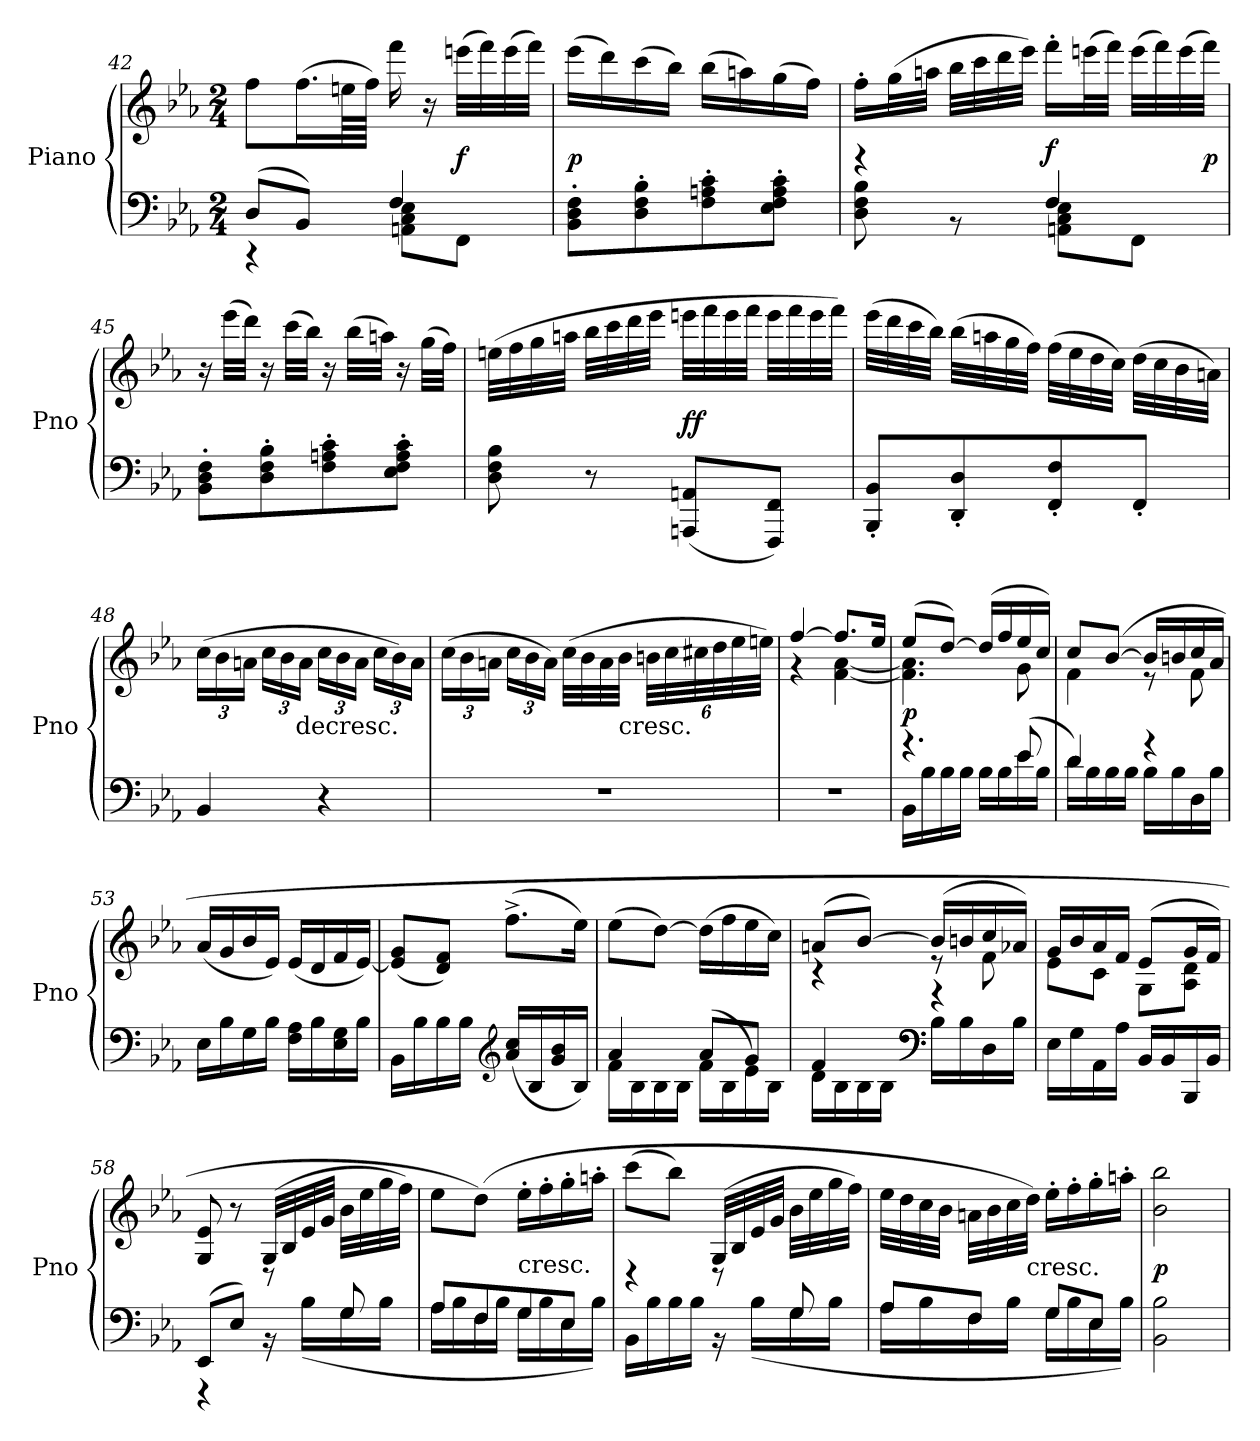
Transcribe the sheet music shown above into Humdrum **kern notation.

**kern	**kern	**dynam
*part1	*part1	*part1
*staff2	*staff1	*staff1/2
*I"Piano	*	*
*I'Pno	*	*
*clefF4	*clefG2	*
*k[b-e-a-]	*k[b-e-a-]	*
*E-:	*E-:	*
*M2/4	*M2/4	*
=42	=42	=42
*^	*	*
(8D/L	4r	8ff\L	.
8BB-/J)	.	(16.ff\L	.
.	.	64een\LL	.
.	.	64ff\JJJJ)	.
4F/	8AAn\ 8C\ 8E-\L	16fff\	.
.	.	16r	.
.	8FF\J	(32eeen\LLL	f
.	.	32fff\)	.
.	.	(32eee\	.
.	.	32fff\JJJ)	.
*v	*v	*	*
=43	=43	=43
8BB-'\ 8D'\ 8F'\L	(16eee-\LL	p
.	16ddd\)	.
8D'\ 8F'\ 8B-'\	(16ccc\	.
.	16bb-\JJ)	.
8F'\ 8An'\ 8c'\	(16bb-\LL	.
.	16aan\)	.
8E-'\ 8F'\ 8A'\ 8c'\J	(16gg\	.
.	16ff\JJ)	.
=44	=44	=44
*^	*	*
4r	8D\ 8F\ 8B-\	16ff'\LL	.
.	.	(32gg\L	.
.	.	32aan\JJJ	.
.	8r	32bb-\LLL	.
.	.	32ccc\	.
.	.	32ddd\	.
.	.	32eee-\JJJ)	.
4F/	8AAn\ 8C\ 8E-\L	16fff'\LL	f
.	.	(32eeen\L	.
.	.	32fff\JJJ)	.
.	8FF\J	(32eee\LLL	.
.	.	32fff\)	.
.	.	(32eee\	.
.	.	32fff\JJJ)	p
*v	*v	*	*
=45	=45	=45
8BB-'\ 8D'\ 8F'\L	16r	.
.	(32eee-\LLL	.
.	32ddd\JJJ)	.
8D'\ 8F'\ 8B-'\	16r	.
.	(32ccc\LLL	.
.	32bb-\JJJ)	.
8F'\ 8An'\ 8c'\	16r	.
.	(32bb-\LLL	.
.	32aan\JJJ)	.
8E-'\ 8F'\ 8A'\ 8c'\J	16r	.
.	(32gg\LLL	.
.	32ff\JJJ)	.
=46	=46	=46
8D\ 8F\ 8B-\	(32een\LLL	.
.	32ff\	.
.	32gg\	.
.	32aan\JJJ	.
8r	32bb-\LLL	.
.	32ccc\	.
.	32ddd\	.
.	32eee-\JJJ	.
(8AAAn/ 8AAn/L	32eeen\LLL	ff
.	32fff\	.
.	32eee\	.
.	32fff\JJJ	.
8FFF/ 8FF/J)	32eee\LLL	.
.	32fff\	.
.	32eee\	.
.	32fff\JJJ)	.
=47	=47	=47
8BBB-'/ 8BB-'/L	(32eee-\LLL	.
.	32ddd\	.
.	32ccc\	.
.	32bb-\JJJ)	.
8DD'/ 8D'/	(32bb-\LLL	.
.	32aan\	.
.	32gg\	.
.	32ff\JJJ)	.
8FF'/ 8F'/	(32ff\LLL	.
.	32ee-\	.
.	32dd\	.
.	32cc\JJJ)	.
8FF'/J	(32dd\LLL	.
.	32cc\	.
.	32b-\	.
.	32an\JJJ)	.
=48	=48	=48
4BB-/	(24cc\LL	.
.	24b-\	.
.	24an\JJ	.
.	24cc\LL	.
.	24b-\	.
!	!LO:TX:c:t=decresc.	!
.	24a\JJ	.
4r	24cc\LL	.
.	24b-\	.
.	24a\JJ	.
.	24cc\LL	.
.	24b-\)	.
.	24a\JJ	.
=49	=49	=49
2r	(24cc\LL	.
.	24b-\	.
.	24an\JJ	.
.	24cc\LL	.
.	24b-\	.
.	24a\JJ)	.
.	(32cc\LLL	.
.	32b-\	.
.	32a\	.
!	!LO:TX:c:t=cresc.	!
.	32b-\JJJ	.
.	48bn\LLL	.
.	48cc\	.
.	48cc#X\	.
.	48dd\	.
.	48ee-\	.
.	48een\JJJ)	.
=50	=50	=50
*	*^	*
2r	[4ff/	4r	.
.	8.ff/L]	[4f\ [4a-\	.
.	16ee-/Jk	.	.
=51	=51	=51	=51
*^	*	*	*
4.r	16BB-\LL	(8ee-/L	4.f]\ 4.a-]\	p
.	16B-\	.	.	.
.	16B-\	[8dd/J)	.	.
.	16B-\JJ	.	.	.
.	16B-\LL	(16dd/LL]	.	.
.	16B-\	16ff/	.	.
(8e-/	16e-\	16ee-/	8g\	.
.	16B-\JJ	16cc/JJ)	.	.
=52	=52	=52	=52	=52
4d/)	16d\LL	8cc/L	4f\	.
.	16B-\	.	.	.
.	16B-\	([8b-/J	.	.
.	16B-\JJ	.	.	.
4r	16B-\LL	16b-/LL]	8r	.
.	16B-\	16bn/	.	.
.	16D\	16cc/	8f\	.
.	16B-\JJ	16a-/JJ	.	.
*v	*v	*	*	*
*	*v	*v	*
=53	=53	=53
16E-\LL	(16a-/LL	.
16B-\	16g/	.
16G\	16b-/	.
16B-\JJ	16e-/JJ)	.
16F\ 16A-\LL	(16e-/LL	.
16B-\	16d/	.
16E-\ 16G\	16f/	.
16B-\JJ	[16e-/JJ)	.
=54	=54	=54
16BB-\LL	(8e-]/ 8g/L	.
16B-\	.	.
16B-\	8d/ 8f/J)	.
16B-\JJ	.	.
*clefG2	*	*
(16a-/ 16cc/LL	(8.ff^\L	.
16B-/	.	.
16g/ 16b-/	.	.
16B-/JJ)	16ee-\Jk)	.
=55	=55	=55
*^	*	*
4a-/	16f\LL	(8ee-\L	.
.	16B-\	.	.
.	16B-\	[8dd\J)	.
.	16B-\JJ	.	.
(8a-/L	16f\LL	(16dd\LL]	.
.	16B-\	16ff\	.
8g/J	16e-\)	16ee-\	.
.	16B-\JJ	16cc\JJ)	.
=56	=56	=56	=56
*	*	*^	*
4f/	16d\LL	(8an/L	4r	.
.	16B-\	.	.	.
.	16B-\	[8b-/J)	.	.
.	16B-\JJ	.	.	.
*clefF4	*	*	*	*
4r	16B-\LL	(16b-/LL]	8r	.
.	16B-\	16bn/	.	.
.	16D\	16cc/	8f\	.
.	16B-\JJ	16a-X/JJ)	.	.
*v	*v	*	*	*
=57	=57	=57	=57
16E-\LL	16g/LL	8e-\L	.
16G\	16b-/	.	.
16AA-\	16a-/	8c\J	.
16A-\JJ	16f/JJ	.	.
16BB-/LL	(8e-/L	8G\L	.
16BB-/	.	.	.
16BBB-/	16g/L	8A-\ 8d\J	.
16BB-/JJ	16f/JJ)	.	.
*	*v	*v	*
=58	=58	=58
*^	*	*
(8EE-/L	4r	8G/ 8e-/	.
8E-/J)	.	8r	.
8r	16r	(32G/LLL	.
.	.	32B-/	.
.	(16B-\LL	32e-/	.
.	.	32g/JJJ	.
8G/	16G\	32b-\LLL	.
.	.	32ee-\	.
.	16B-\JJ	32gg\	.
.	.	32ff\JJJ)	.
=59	=59	=59	=59
16A-\LL	8A-/L	8ee-\L	.
16B-\	.	.	.
16F\	8F/	(8dd\J)	.
16B-\JJ	.	.	.
!	!	!LO:TX:c:t=cresc.	!
16G\LL	8G/	16ee-'\LL	.
16B-\	.	16ff'\	.
16E-\	8E-/J	16gg'\	.
16B-\JJ)	.	16aan'\JJ	.
=60	=60	=60	=60
4r	16BB-\LL	(8ccc\L	.
.	16B-\	.	.
.	16B-\	8bb-\J)	.
.	16B-\JJ	.	.
8r	16r	(32G/LLL	.
.	.	32B-/	.
.	(16B-\LL	32e-/	.
.	.	32g/JJJ	.
8G/	16G\	32b-\LLL	.
.	.	32ee-\	.
.	16B-\JJ	32gg\	.
.	.	32ff\JJJ)	.
=61	=61	=61	=61
16A-\LL	8A-/L	32ee-\LLL	.
.	.	32dd\	.
16B-\	.	32cc\	.
.	.	32b-\JJJ	.
16F\	8F/J	32an\LLL	.
.	.	32b-\	.
16B-\JJ	.	32cc\	.
!	!	!LO:TX:c:t=cresc.	!
.	.	32dd\JJJ)	.
16G\LL	8G/L	16ee-'\LL	.
16B-\	.	16ff'\	.
16E-\	8E-/J	16gg'\	.
16B-\JJ)	.	16aan'\JJ	.
*v	*v	*	*
=62	=62	=62
2BB-\ 2B-\	2b-\ 2bb-\	p
=	=	=
*-	*-	*-
